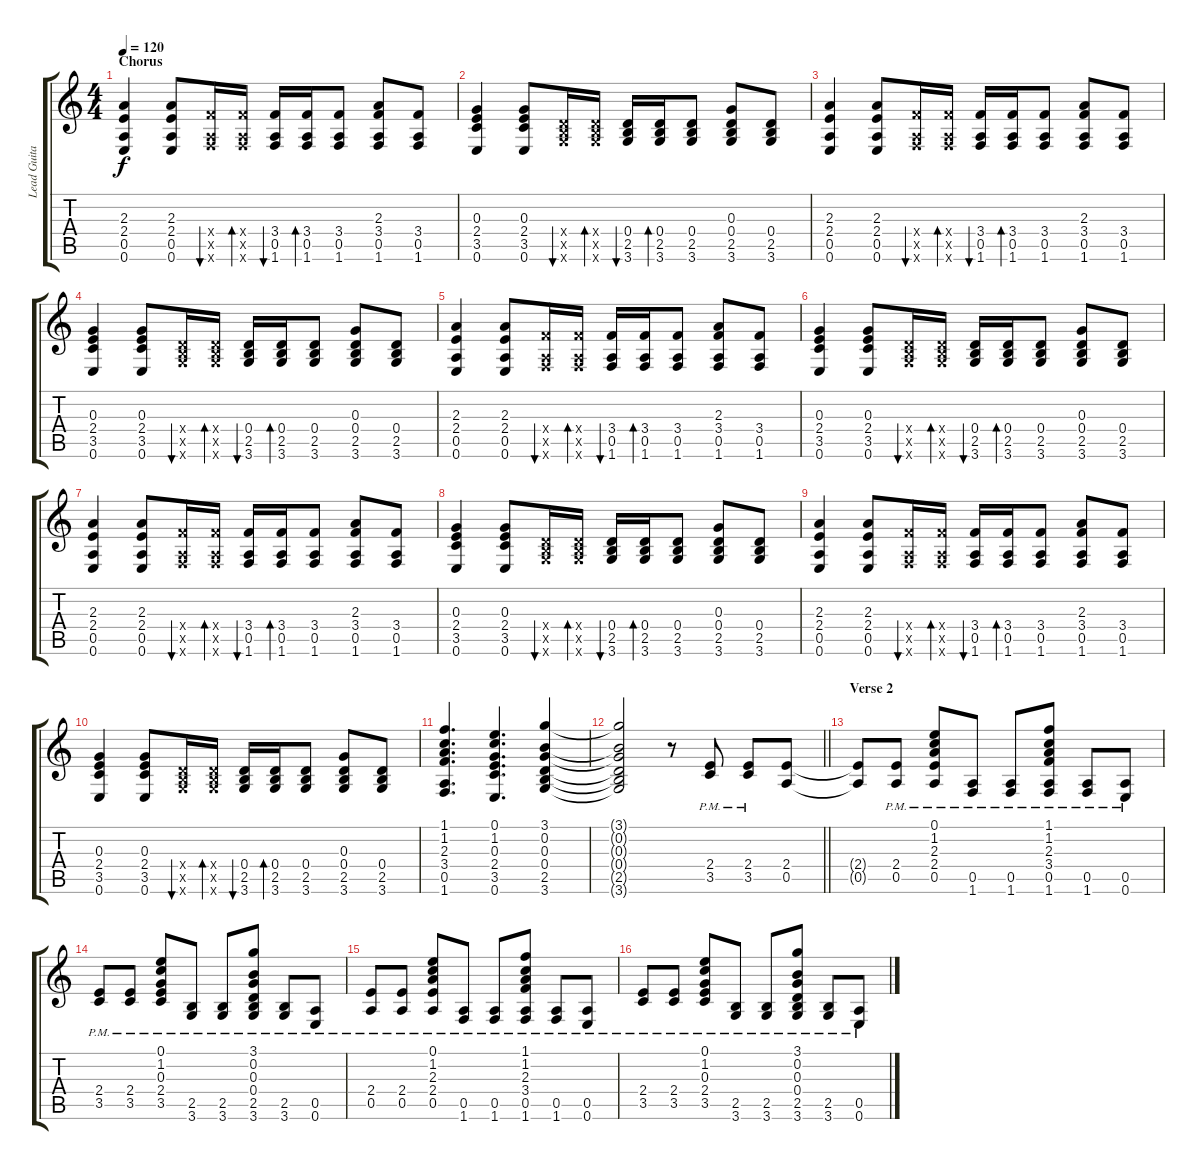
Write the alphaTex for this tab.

\track ("Lead Guitar" "Lead Guita") {instrument distortionguitar}
\staff {score tabs}
\tuning (E4 B3 G3 D3 A2 E2) {hide}
\ts (4 4)
\section ("" "Chorus")
\tempo 120
\clef g2
\ks c
(2.3 2.4 0.5 0.6).4{dy f} (2.3 2.4 0.5 0.6).8 (3.4{x} 0.5{x} 1.6{x}).16{bu 30} (3.4{x} 0.5{x} 1.6{x}).16{bd 30} (3.4 0.5 1.6).16{bu 30} (3.4 0.5 1.6).16{bd 30} (3.4 0.5 1.6).8 (2.3 3.4 0.5 1.6).8 (3.4 0.5 1.6).8 |
(0.3 2.4 3.5 0.6).4 (0.3 2.4 3.5 0.6).8 (0.4{x} 2.5{x} 3.6{x}).16{bu 30} (0.4{x} 2.5{x} 3.6{x}).16{bd 30} (0.4 2.5 3.6).16{bu 30} (0.4 2.5 3.6).16{bd 30} (0.4 2.5 3.6).8 (0.3 0.4 2.5 3.6).8 (0.4 2.5 3.6).8 |
(2.3 2.4 0.5 0.6).4 (2.3 2.4 0.5 0.6).8 (3.4{x} 0.5{x} 1.6{x}).16{bu 30} (3.4{x} 0.5{x} 1.6{x}).16{bd 30} (3.4 0.5 1.6).16{bu 30} (3.4 0.5 1.6).16{bd 30} (3.4 0.5 1.6).8 (2.3 3.4 0.5 1.6).8 (3.4 0.5 1.6).8 |
(0.3 2.4 3.5 0.6).4 (0.3 2.4 3.5 0.6).8 (0.4{x} 2.5{x} 3.6{x}).16{bu 30} (0.4{x} 2.5{x} 3.6{x}).16{bd 30} (0.4 2.5 3.6).16{bu 30} (0.4 2.5 3.6).16{bd 30} (0.4 2.5 3.6).8 (0.3 0.4 2.5 3.6).8 (0.4 2.5 3.6).8 |
(2.3 2.4 0.5 0.6).4 (2.3 2.4 0.5 0.6).8 (3.4{x} 0.5{x} 1.6{x}).16{bu 30} (3.4{x} 0.5{x} 1.6{x}).16{bd 30} (3.4 0.5 1.6).16{bu 30} (3.4 0.5 1.6).16{bd 30} (3.4 0.5 1.6).8 (2.3 3.4 0.5 1.6).8 (3.4 0.5 1.6).8 |
(0.3 2.4 3.5 0.6).4 (0.3 2.4 3.5 0.6).8 (0.4{x} 2.5{x} 3.6{x}).16{bu 30} (0.4{x} 2.5{x} 3.6{x}).16{bd 30} (0.4 2.5 3.6).16{bu 30} (0.4 2.5 3.6).16{bd 30} (0.4 2.5 3.6).8 (0.3 0.4 2.5 3.6).8 (0.4 2.5 3.6).8 |
(2.3 2.4 0.5 0.6).4 (2.3 2.4 0.5 0.6).8 (3.4{x} 0.5{x} 1.6{x}).16{bu 30} (3.4{x} 0.5{x} 1.6{x}).16{bd 30} (3.4 0.5 1.6).16{bu 30} (3.4 0.5 1.6).16{bd 30} (3.4 0.5 1.6).8 (2.3 3.4 0.5 1.6).8 (3.4 0.5 1.6).8 |
(0.3 2.4 3.5 0.6).4 (0.3 2.4 3.5 0.6).8 (0.4{x} 2.5{x} 3.6{x}).16{bu 30} (0.4{x} 2.5{x} 3.6{x}).16{bd 30} (0.4 2.5 3.6).16{bu 30} (0.4 2.5 3.6).16{bd 30} (0.4 2.5 3.6).8 (0.3 0.4 2.5 3.6).8 (0.4 2.5 3.6).8 |
(2.3 2.4 0.5 0.6).4 (2.3 2.4 0.5 0.6).8 (3.4{x} 0.5{x} 1.6{x}).16{bu 30} (3.4{x} 0.5{x} 1.6{x}).16{bd 30} (3.4 0.5 1.6).16{bu 30} (3.4 0.5 1.6).16{bd 30} (3.4 0.5 1.6).8 (2.3 3.4 0.5 1.6).8 (3.4 0.5 1.6).8 |
(0.3 2.4 3.5 0.6).4 (0.3 2.4 3.5 0.6).8 (0.4{x} 2.5{x} 3.6{x}).16{bu 30} (0.4{x} 2.5{x} 3.6{x}).16{bd 30} (0.4 2.5 3.6).16{bu 30} (0.4 2.5 3.6).16{bd 30} (0.4 2.5 3.6).8 (0.3 0.4 2.5 3.6).8 (0.4 2.5 3.6).8 |
(1.1 1.2 2.3 3.4 0.5 1.6).4{d} (0.1 1.2 0.3 2.4 3.5 0.6).4{d} (3.1 0.2 0.3 0.4 2.5 3.6).4 |
\barLineRight lightlight
(3.1{t} 0.2{t} 0.3{t} 0.4{t} 2.5{t} 3.6{t}).2 r.8 (2.4{pm} 3.5{pm}).8 (2.4{pm} 3.5{pm}).8 (2.4 0.5).8 |
\section ("" "Verse 2")
(2.4{t} 0.5{t}).8 (2.4{pm} 0.5{pm}).8 (0.1{pm} 1.2{pm} 2.3{pm} 2.4{pm} 0.5{pm}).8 (0.5{pm} 1.6{pm}).8 (0.5{pm} 1.6{pm}).8 (1.1{pm} 1.2{pm} 2.3{pm} 3.4{pm} 0.5{pm} 1.6{pm}).8 (0.5{pm} 1.6{pm}).8 (0.5{pm} 0.6{pm}).8 |
(2.4{pm} 3.5{pm}).8 (2.4{pm} 3.5{pm}).8 (0.1{pm} 1.2{pm} 0.3{pm} 2.4{pm} 3.5{pm}).8 (2.5{pm} 3.6{pm}).8 (2.5{pm} 3.6{pm}).8 (3.1{pm} 0.2{pm} 0.3{pm} 0.4{pm} 2.5{pm} 3.6{pm}).8 (2.5{pm} 3.6{pm}).8 (0.5{pm} 0.6{pm}).8 |
(2.4{pm} 0.5{pm}).8 (2.4{pm} 0.5{pm}).8 (0.1{pm} 1.2{pm} 2.3{pm} 2.4{pm} 0.5{pm}).8 (0.5{pm} 1.6{pm}).8 (0.5{pm} 1.6{pm}).8 (1.1{pm} 1.2{pm} 2.3{pm} 3.4{pm} 0.5{pm} 1.6{pm}).8 (0.5{pm} 1.6{pm}).8 (0.5{pm} 0.6{pm}).8 |
(2.4{pm} 3.5{pm}).8 (2.4{pm} 3.5{pm}).8 (0.1{pm} 1.2{pm} 0.3{pm} 2.4{pm} 3.5{pm}).8 (2.5{pm} 3.6{pm}).8 (2.5{pm} 3.6{pm}).8 (3.1{pm} 0.2{pm} 0.3{pm} 0.4{pm} 2.5{pm} 3.6{pm}).8 (2.5{pm} 3.6{pm}).8 (0.5{pm} 0.6{pm}).8
